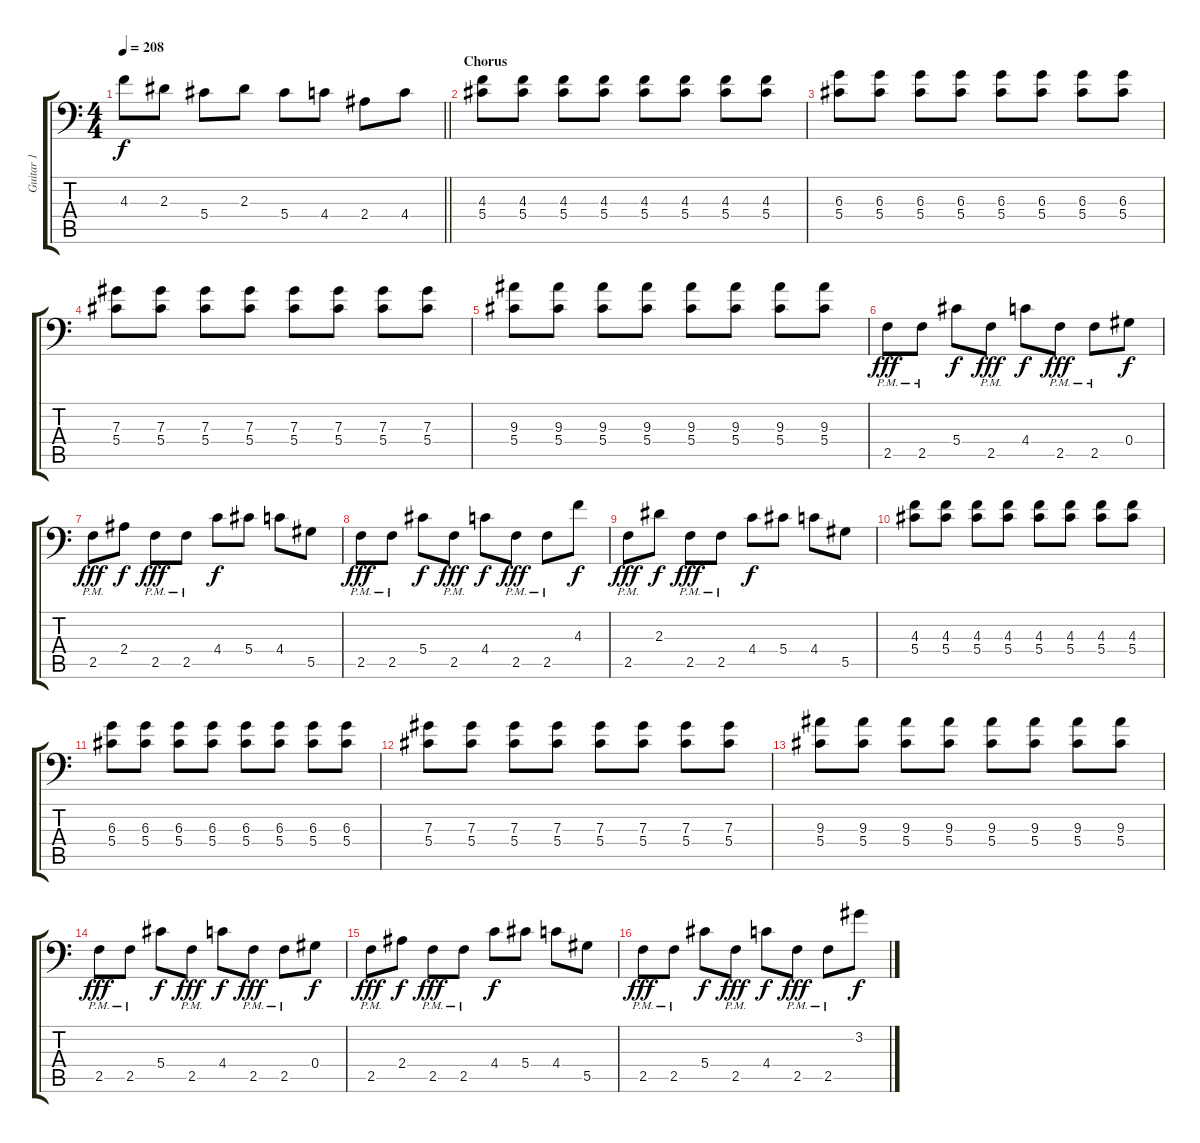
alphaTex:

\track ("Guitar 1" "Guitar 1") {instrument distortionguitar}
\staff {score tabs}
\tuning (Bb3 F3 Db3 Ab2 Eb2 Bb1) {hide}
\ts (4 4)
\tempo 208
\clef f4
\barLineRight lightlight
\ks c
4.3.8{dy f} 2.3.8 5.4.8 2.3.8 5.4.8 4.4.8 2.4.8 4.4.8 |
\section ("" "Chorus")
(4.3 5.4).8 (4.3 5.4).8 (4.3 5.4).8 (4.3 5.4).8 (4.3 5.4).8 (4.3 5.4).8 (4.3 5.4).8 (4.3 5.4).8 |
(6.3 5.4).8 (6.3 5.4).8 (6.3 5.4).8 (6.3 5.4).8 (6.3 5.4).8 (6.3 5.4).8 (6.3 5.4).8 (6.3 5.4).8 |
(7.3 5.4).8 (7.3 5.4).8 (7.3 5.4).8 (7.3 5.4).8 (7.3 5.4).8 (7.3 5.4).8 (7.3 5.4).8 (7.3 5.4).8 |
(9.3 5.4).8 (9.3 5.4).8 (9.3 5.4).8 (9.3 5.4).8 (9.3 5.4).8 (9.3 5.4).8 (9.3 5.4).8 (9.3 5.4).8 |
2.5{pm}.8{dy fff} 2.5{pm}.8 5.4.8{dy f} 2.5{pm}.8{dy fff} 4.4.8{dy f} 2.5{pm}.8{dy fff} 2.5{pm}.8 0.4.8{dy f} |
2.5{pm}.8{dy fff} 2.4.8{dy f} 2.5{pm}.8{dy fff} 2.5{pm}.8 4.4.8{dy f} 5.4.8 4.4.8 5.5.8 |
2.5{pm}.8{dy fff} 2.5{pm}.8 5.4.8{dy f} 2.5{pm}.8{dy fff} 4.4.8{dy f} 2.5{pm}.8{dy fff} 2.5{pm}.8 4.3.8{dy f} |
2.5{pm}.8{dy fff} 2.3.8{dy f} 2.5{pm}.8{dy fff} 2.5{pm}.8 4.4.8{dy f} 5.4.8 4.4.8 5.5.8 |
(4.3 5.4).8 (4.3 5.4).8 (4.3 5.4).8 (4.3 5.4).8 (4.3 5.4).8 (4.3 5.4).8 (4.3 5.4).8 (4.3 5.4).8 |
(6.3 5.4).8 (6.3 5.4).8 (6.3 5.4).8 (6.3 5.4).8 (6.3 5.4).8 (6.3 5.4).8 (6.3 5.4).8 (6.3 5.4).8 |
(7.3 5.4).8 (7.3 5.4).8 (7.3 5.4).8 (7.3 5.4).8 (7.3 5.4).8 (7.3 5.4).8 (7.3 5.4).8 (7.3 5.4).8 |
(9.3 5.4).8 (9.3 5.4).8 (9.3 5.4).8 (9.3 5.4).8 (9.3 5.4).8 (9.3 5.4).8 (9.3 5.4).8 (9.3 5.4).8 |
2.5{pm}.8{dy fff} 2.5{pm}.8 5.4.8{dy f} 2.5{pm}.8{dy fff} 4.4.8{dy f} 2.5{pm}.8{dy fff} 2.5{pm}.8 0.4.8{dy f} |
2.5{pm}.8{dy fff} 2.4.8{dy f} 2.5{pm}.8{dy fff} 2.5{pm}.8 4.4.8{dy f} 5.4.8 4.4.8 5.5.8 |
2.5{pm}.8{dy fff} 2.5{pm}.8 5.4.8{dy f} 2.5{pm}.8{dy fff} 4.4.8{dy f} 2.5{pm}.8{dy fff} 2.5{pm}.8 3.2.8{dy f}
